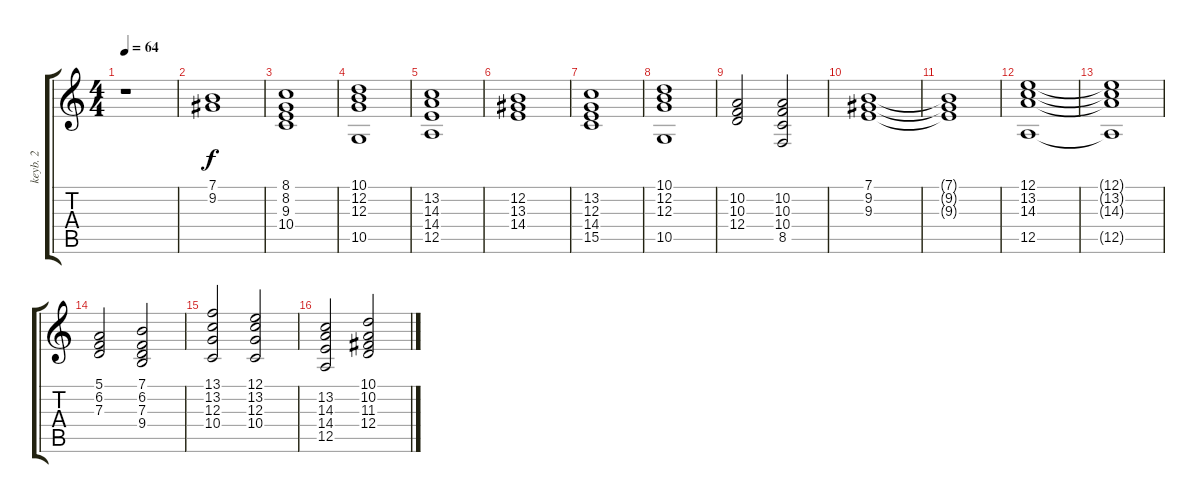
\track ("keyb. 2" "keyb. 2") {instrument stringensemble1}
\staff {score tabs}
\tuning (E4 B3 G3 D3 A2 E2) {hide}
\ts (4 4)
\tempo 64
\clef g2
\ks c
r.1{dy f} |
(7.1 9.2).1 |
(8.1 8.2 9.3 10.4).1 |
(10.1 12.2 12.3 10.5).1 |
(13.2 14.3 14.4 12.5).1 |
(12.2 13.3 14.4).1 |
(13.2 12.3 14.4 15.5).1 |
(10.1 12.2 12.3 10.5).1 |
(10.2 10.3 12.4).2 (10.2 10.3 10.4 8.5).2 |
(7.1 9.2 9.3).1 |
(7.1{t} 9.2{t} 9.3{t}).1 |
(12.1 13.2 14.3 12.5).1 |
(12.1{t} 13.2{t} 14.3{t} 12.5{t}).1 |
(5.1 6.2 7.3).2 (7.1 6.2 7.3 9.4).2 |
(13.1 13.2 12.3 10.4).2 (12.1 13.2 12.3 10.4).2 |
(13.2 14.3 14.4 12.5).2 (10.1 10.2 11.3 12.4).2
